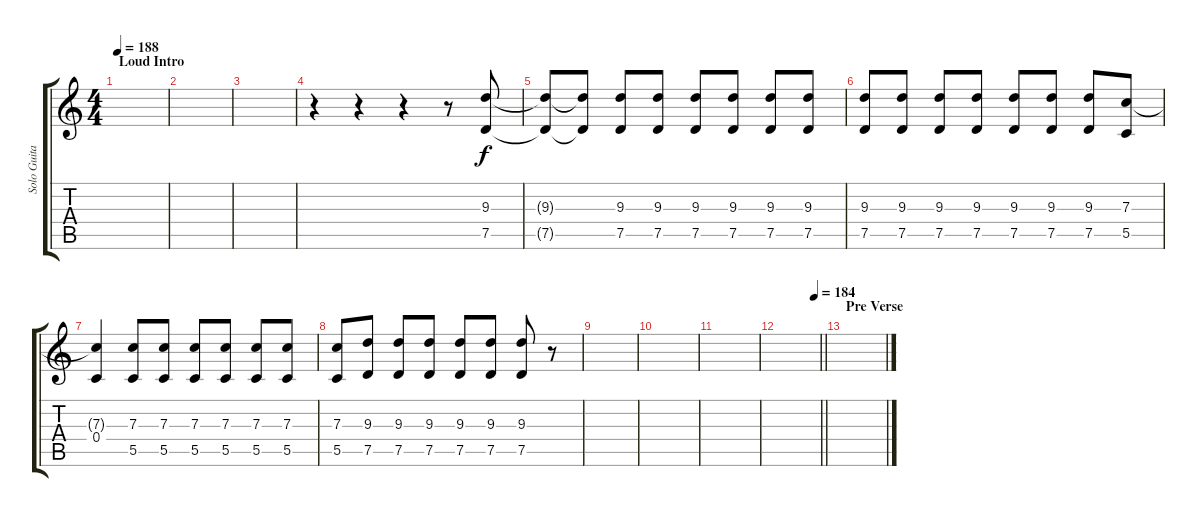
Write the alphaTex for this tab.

\track ("Solo Guitar" "Solo Guita") {instrument distortionguitar}
\staff {score tabs}
\tuning (D4 A3 F3 C3 G2 D2) {hide}
\ts (4 4)
\section ("" "Loud Intro")
\tempo 188
\clef g2
\ks c
|
|
|
r.4 r.4 r.4 r.8 (9.3 7.5).8 |
(9.3{t} 7.5{t}).8 (9.3{t} 7.5{t}).8 (9.3 7.5).8 (9.3 7.5).8 (9.3 7.5).8 (9.3 7.5).8 (9.3 7.5).8 (9.3 7.5).8 |
(9.3 7.5).8 (9.3 7.5).8 (9.3 7.5).8 (9.3 7.5).8 (9.3 7.5).8 (9.3 7.5).8 (9.3 7.5).8 (7.3 5.5).8 |
(7.3{t} 0.4).4 (7.3 5.5).8 (7.3 5.5).8 (7.3 5.5).8 (7.3 5.5).8 (7.3 5.5).8 (7.3 5.5).8 |
(7.3 5.5).8 (9.3 7.5).8 (9.3 7.5).8 (9.3 7.5).8 (9.3 7.5).8 (9.3 7.5).8 (9.3 7.5).8 r.8 |
|
|
|
\tempo (184 0.875)
\barLineRight lightlight
|
\section ("" "Pre Verse")
